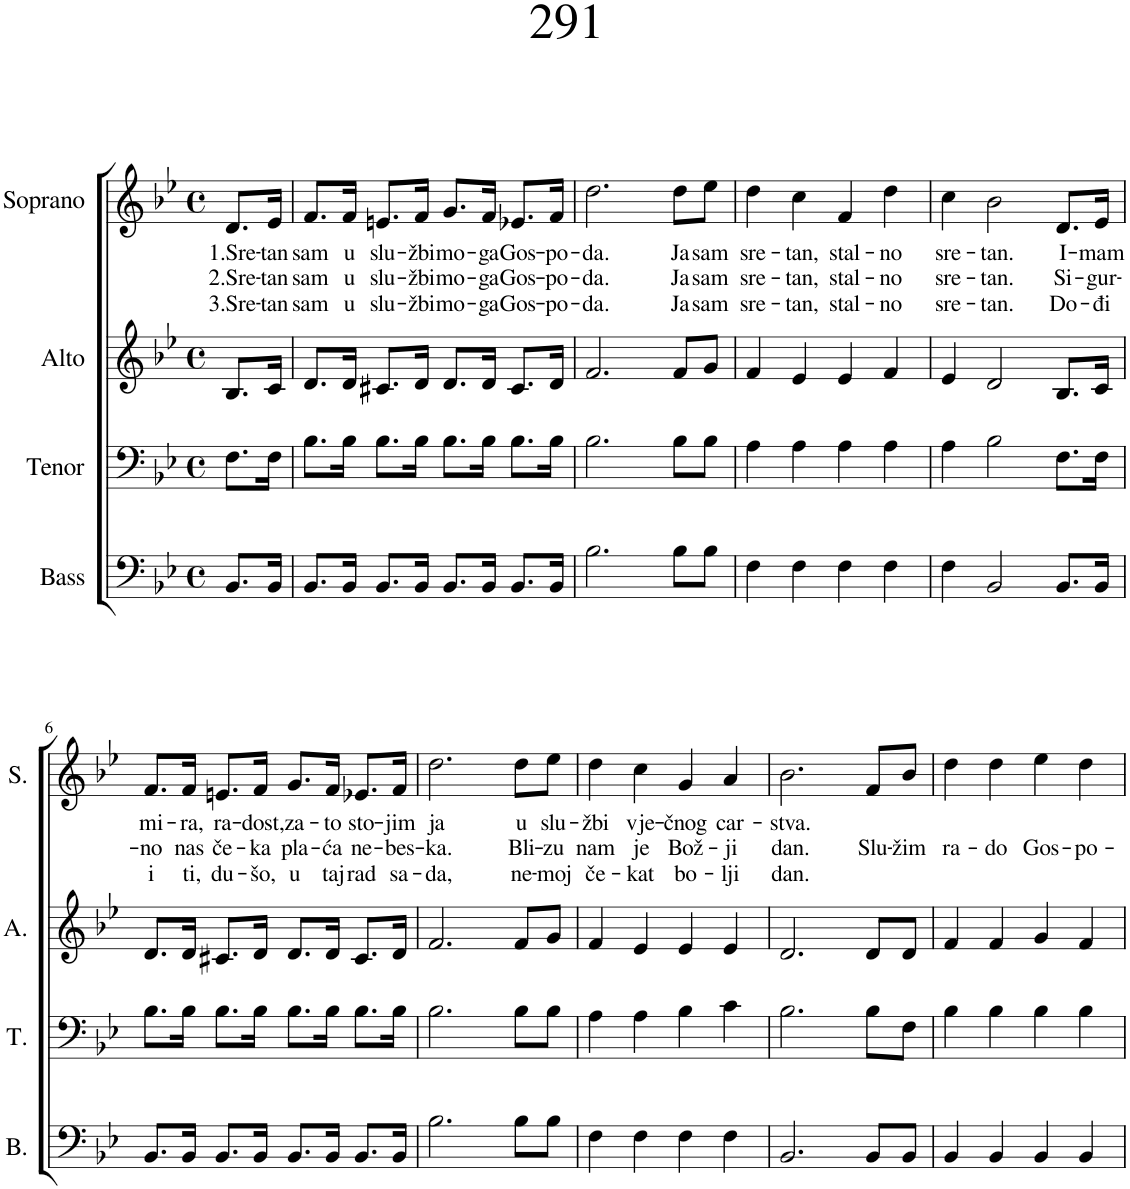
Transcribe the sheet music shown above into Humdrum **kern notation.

**kern	**kern	**kern	**kern	**text	**text	**text
*part4	*part3	*part2	*part1	*part1	*part1	*part1
*staff4	*staff3	*staff2	*staff1	*staff1	*staff1	*staff1
*I"Bass	*I"Tenor	*I"Alto	*I"Soprano	*	*	*
*I'B.	*I'T.	*I'A.	*I'S.	*	*	*
*clefF4	*clefF4	*clefG2	*clefG2	*	*	*
*k[b-e-]	*k[b-e-]	*k[b-e-]	*k[b-e-]	*	*	*
*M4/4	*M4/4	*M4/4	*M4/4	*	*	*
*met(c)	*met(c)	*met(c)	*met(c)	*	*	*
=1	=1	=1	=1	=1	=1	=1
!	!	!	!	!LO:LY:b	!LO:LY:b	!LO:LY:b
8.BB-/L	8.F\L	8.B-/L	8.d/L	1.Sre-	2.Sre-	3.Sre-
!	!	!	!	!LO:LY:b	!LO:LY:b	!LO:LY:b
16BB-/Jk	16F\Jk	16c/Jk	16e-/Jk	-tan	-tan	-tan
=2	=2	=2	=2	=2	=2	=2
!	!	!	!	!LO:LY:b	!LO:LY:b	!LO:LY:b
8.BB-/L	8.B-\L	8.d/L	8.f/L	sam	sam	sam
!	!	!	!	!LO:LY:b	!LO:LY:b	!LO:LY:b
16BB-/Jk	16B-\Jk	16d/Jk	16f/Jk	u	u	u
!	!	!	!	!LO:LY:b	!LO:LY:b	!LO:LY:b
8.BB-/L	8.B-\L	8.c#X/L	8.en/L	slu-	slu-	slu-
!	!	!	!	!LO:LY:b	!LO:LY:b	!LO:LY:b
16BB-/Jk	16B-\Jk	16d/Jk	16f/Jk	žbi	-žbi	-žbi
!	!	!	!	!LO:LY:b	!LO:LY:b	!LO:LY:b
8.BB-/L	8.B-\L	8.d/L	8.g/L	mo-	mo-	mo-
!	!	!	!	!LO:LY:b	!LO:LY:b	!LO:LY:b
16BB-/Jk	16B-\Jk	16d/Jk	16f/Jk	-ga	-ga	-ga
!	!	!	!	!LO:LY:b	!LO:LY:b	!LO:LY:b
8.BB-/L	8.B-\L	8.c#/L	8.e-X/L	Gos-	Gos-	Gos-
!	!	!	!	!LO:LY:b	!LO:LY:b	!LO:LY:b
16BB-/Jk	16B-\Jk	16d/Jk	16f/Jk	-po-	-po-	-po-
=3	=3	=3	=3	=3	=3	=3
!	!	!	!	!LO:LY:b	!LO:LY:b	!LO:LY:b
2.B-\	2.B-\	2.f/	2.dd\	-da.	-da.	-da.
!	!	!	!	!LO:LY:b	!LO:LY:b	!LO:LY:b
8B-\L	8B-\L	8f/L	8dd\L	Ja	Ja	Ja
!	!	!	!	!LO:LY:b	!LO:LY:b	!LO:LY:b
8B-\J	8B-\J	8g/J	8ee-\J	sam	sam	sam
=4	=4	=4	=4	=4	=4	=4
!	!	!	!	!LO:LY:b	!LO:LY:b	!LO:LY:b
4F\	4A\	4f/	4dd\	sre-	sre-	sre-
!	!	!	!	!LO:LY:b	!LO:LY:b	!LO:LY:b
4F\	4A\	4e-/	4cc\	-tan,	-tan,	-tan,
!	!	!	!	!LO:LY:b	!LO:LY:b	!LO:LY:b
4F\	4A\	4e-/	4f/	stal-	stal-	stal-
!	!	!	!	!LO:LY:b	!LO:LY:b	!LO:LY:b
4F\	4A\	4f/	4dd\	-no	-no	-no
=5	=5	=5	=5	=5	=5	=5
!	!	!	!	!LO:LY:b	!LO:LY:b	!LO:LY:b
4F\	4A\	4e-/	4cc\	sre-	sre-	sre-
!	!	!	!	!LO:LY:b	!LO:LY:b	!LO:LY:b
2BB-/	2B-\	2d/	2b-\	-tan.	-tan.	-tan.
!	!	!	!	!LO:LY:b	!LO:LY:b	!LO:LY:b
8.BB-/L	8.F\L	8.B-/L	8.d/L	I-	Si-	Do-
!	!	!	!	!LO:LY:b	!LO:LY:b	!LO:LY:b
16BB-/Jk	16F\Jk	16c/Jk	16e-/Jk	-mam	-gur-	-đi
!!LO:LB:g=z
=6	=6	=6	=6	=6	=6	=6
!	!	!	!	!LO:LY:b	!LO:LY:b	!LO:LY:b
8.BB-/L	8.B-\L	8.d/L	8.f/L	mi-	-no	i
!	!	!	!	!LO:LY:b	!LO:LY:b	!LO:LY:b
16BB-/Jk	16B-\Jk	16d/Jk	16f/Jk	-ra,	nas	ti,
!	!	!	!	!LO:LY:b	!LO:LY:b	!LO:LY:b
8.BB-/L	8.B-\L	8.c#X/L	8.en/L	ra-	če-	du-
!	!	!	!	!LO:LY:b	!LO:LY:b	!LO:LY:b
16BB-/Jk	16B-\Jk	16d/Jk	16f/Jk	-dost,	-ka	-šo,
!	!	!	!	!LO:LY:b	!LO:LY:b	!LO:LY:b
8.BB-/L	8.B-\L	8.d/L	8.g/L	za-	pla-	u
!	!	!	!	!LO:LY:b	!LO:LY:b	!LO:LY:b
16BB-/Jk	16B-\Jk	16d/Jk	16f/Jk	-to	-ća	taj
!	!	!	!	!LO:LY:b	!LO:LY:b	!LO:LY:b
8.BB-/L	8.B-\L	8.c#/L	8.e-X/L	sto-	ne-	rad
!	!	!	!	!LO:LY:b	!LO:LY:b	!LO:LY:b
16BB-/Jk	16B-\Jk	16d/Jk	16f/Jk	-jim	-bes-	sa-
=7	=7	=7	=7	=7	=7	=7
!	!	!	!	!LO:LY:b	!LO:LY:b	!LO:LY:b
2.B-\	2.B-\	2.f/	2.dd\	ja	-ka.	-da,
!	!	!	!	!LO:LY:b	!LO:LY:b	!LO:LY:b
8B-\L	8B-\L	8f/L	8dd\L	u	Bli-	ne-
!	!	!	!	!LO:LY:b	!LO:LY:b	!LO:LY:b
8B-\J	8B-\J	8g/J	8ee-\J	slu-	-zu	-moj
=8	=8	=8	=8	=8	=8	=8
!	!	!	!	!LO:LY:b	!LO:LY:b	!LO:LY:b
4F\	4A\	4f/	4dd\	žbi	nam	če-
!	!	!	!	!LO:LY:b	!LO:LY:b	!LO:LY:b
4F\	4A\	4e-/	4cc\	vje-	je	-kat
!	!	!	!	!LO:LY:b	!LO:LY:b	!LO:LY:b
4F\	4B-\	4e-/	4g/	-čnog	Bož-	bo-
!	!	!	!	!LO:LY:b	!LO:LY:b	!LO:LY:b
4F\	4c\	4e-/	4a/	car-	-ji	-lji
=9	=9	=9	=9	=9	=9	=9
!	!	!	!	!LO:LY:b	!LO:LY:b	!LO:LY:b
2.BB-/	2.B-\	2.d/	2.b-\	-stva.	dan.	dan.
!	!	!	!	!	!LO:LY:b	!
8BB-/L	8B-\L	8d/L	8f/L	.	Slu-	.
!	!	!	!	!	!LO:LY:b	!
8BB-/J	8F\J	8d/J	8b-/J	.	-žim	.
=10	=10	=10	=10	=10	=10	=10
!	!	!	!	!	!LO:LY:b	!
4BB-/	4B-\	4f/	4dd\	.	ra-	.
!	!	!	!	!	!LO:LY:b	!
4BB-/	4B-\	4f/	4dd\	.	-do	.
!	!	!	!	!	!LO:LY:b	!
4BB-/	4B-\	4g/	4ee-\	.	Gos-	.
!	!	!	!	!	!LO:LY:b	!
4BB-/	4B-\	4f/	4dd\	.	-po-	.
=	=	=	=	=	=	=
*-	*-	*-	*-	*-	*-	*-
